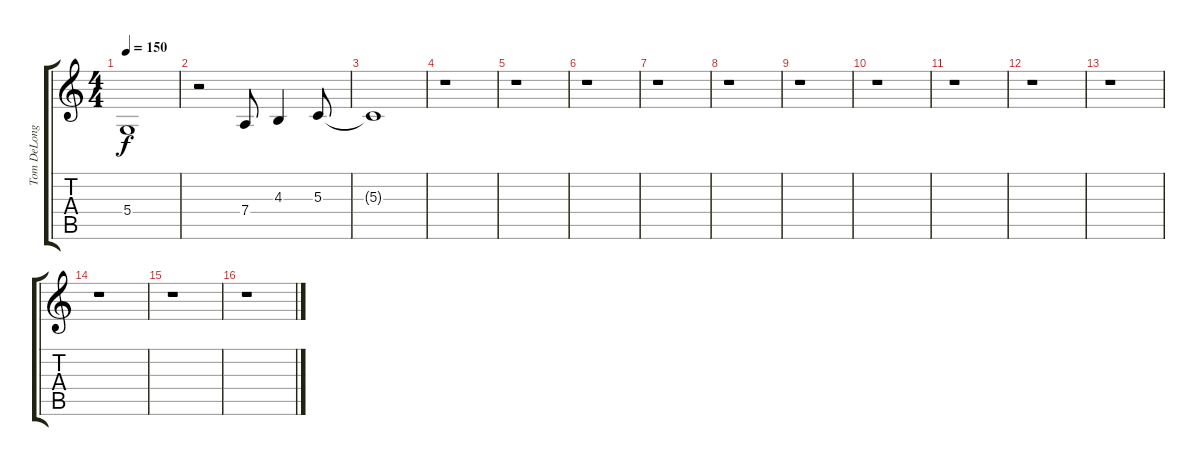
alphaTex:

\track ("Tom DeLonge (Vocals)" "Tom DeLong") {instrument shanai}
\staff {score tabs}
\tuning (E4 B3 G3 D3 A2 E2) {hide}
\ts (4 4)
\tempo 150
\clef g2
\ks c
5.4{t}.1{dy f} |
r.2 7.4.8 4.3.4 5.3.8 |
5.3{t}.1 |
r.1 |
r.1 |
r.1 |
r.1 |
r.1 |
r.1 |
r.1 |
r.1 |
r.1 |
r.1 |
r.1 |
r.1 |
r.1
